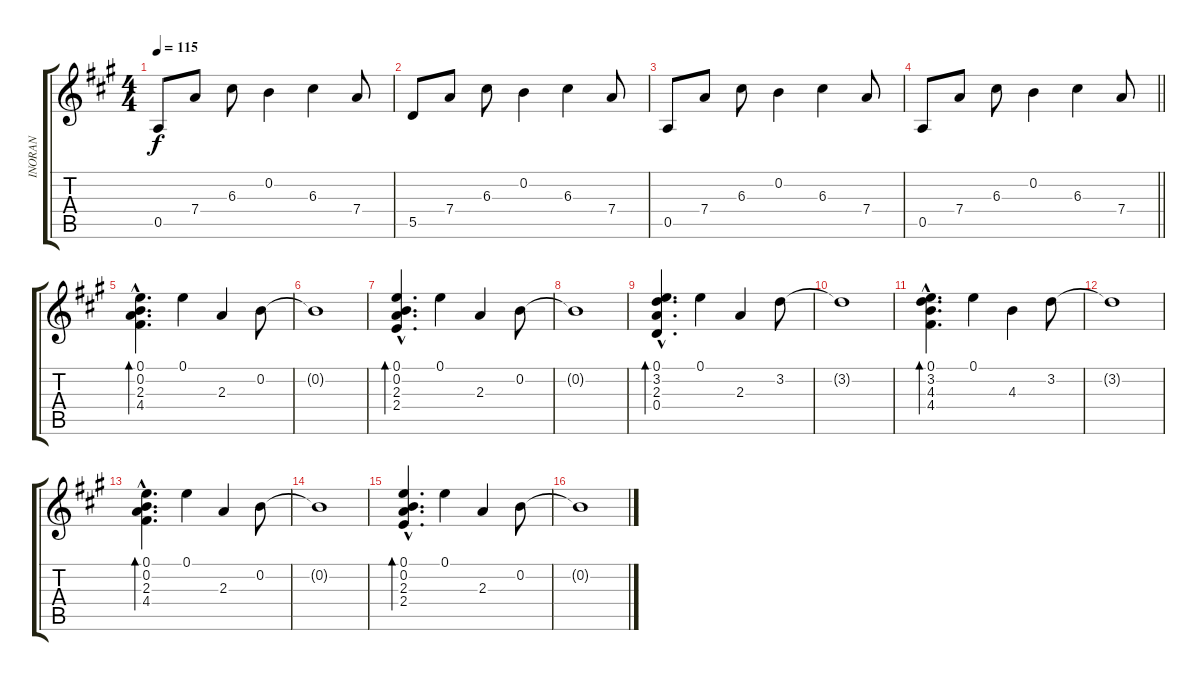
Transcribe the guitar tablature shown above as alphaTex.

\track ("INORAN" "INORAN") {instrument electricguitarclean}
\staff {score tabs}
\tuning (E4 B3 G3 D3 A2 E2) {hide}
\ts (4 4)
\tempo 115
\clef g2
\ks a
0.5.8{dy f balance 3} 7.4.8 6.3.8 0.2.4 6.3.4 7.4.8 |
5.5.8{balance 8} 7.4.8 6.3.8 0.2.4 6.3.4 7.4.8 |
0.5.8{balance 13} 7.4.8 6.3.8 0.2.4 6.3.4 7.4.8 |
\barLineRight lightlight
0.5.8{balance 8} 7.4.8 6.3.8 0.2.4 6.3.4 7.4.8 |
(0.1{hac} 0.2{hac} 2.3{hac} 4.4{hac}).4{d bd 480 balance 3} 0.1.4 2.3.4 0.2.8 |
0.2{t}.1 |
(0.1{hac} 0.2{hac} 2.3{hac} 2.4{hac}).4{d bd 480} 0.1.4 2.3.4 0.2.8 |
0.2{t}.1 |
(0.1{hac} 3.2{hac} 2.3{hac} 0.4{hac}).4{d bd 480} 0.1.4 2.3.4 3.2.8 |
3.2{t}.1 |
(0.1{hac} 3.2{hac} 4.3{hac} 4.4{hac}).4{d bd 480} 0.1.4 4.3.4 3.2.8 |
3.2{t}.1 |
(0.1{hac} 0.2{hac} 2.3{hac} 4.4{hac}).4{d bd 480} 0.1.4 2.3.4 0.2.8 |
0.2{t}.1 |
(0.1{hac} 0.2{hac} 2.3{hac} 2.4{hac}).4{d bd 480} 0.1.4 2.3.4 0.2.8 |
0.2{t}.1
